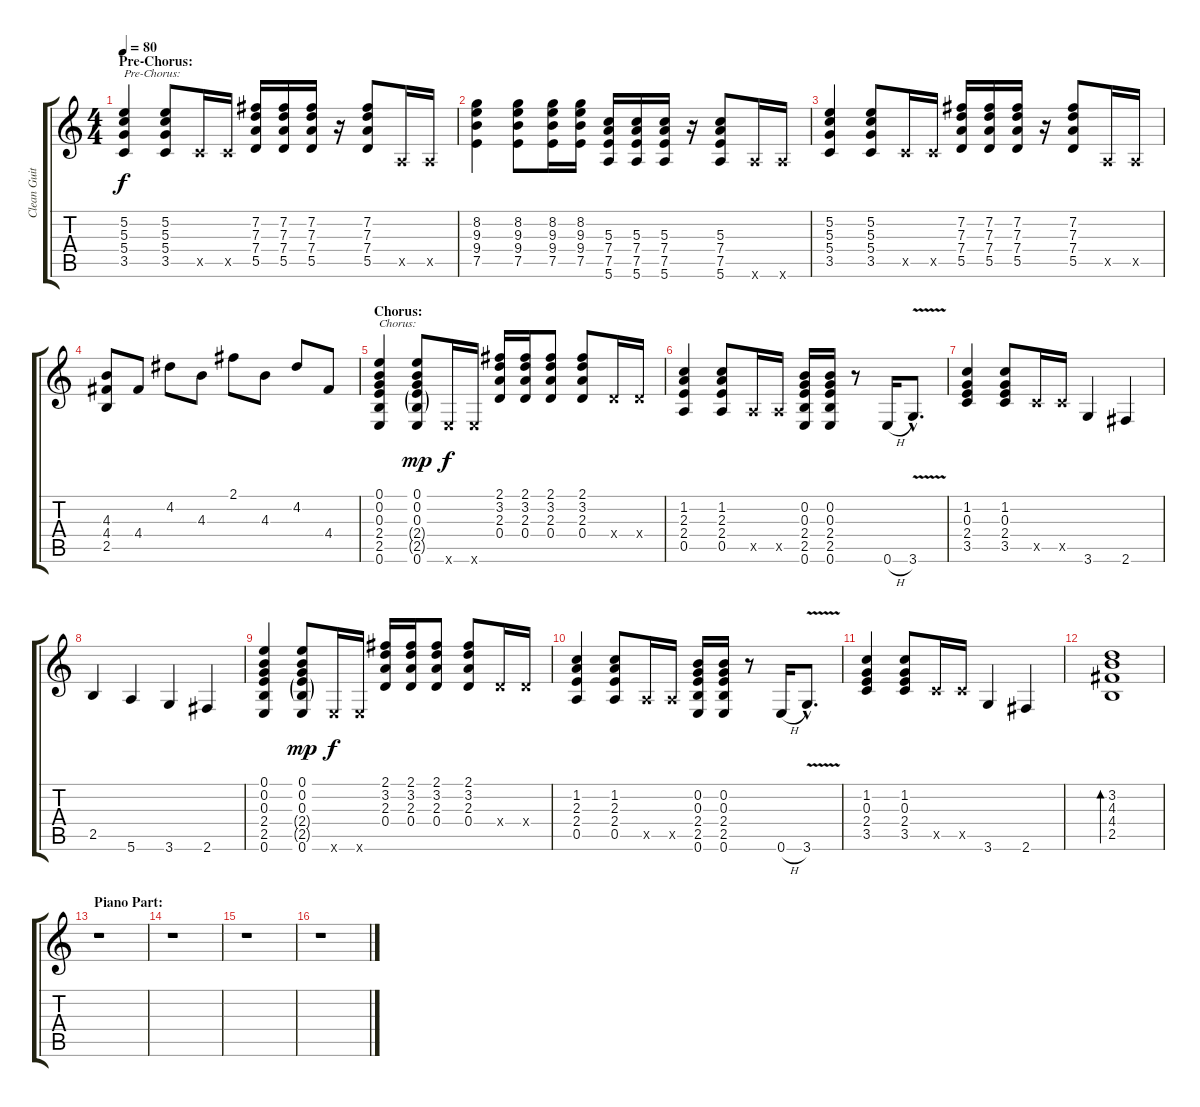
\track ("Clean Guitar" "Clean Guit") {instrument acousticguitarsteel}
\staff {score tabs}
\tuning (E4 B3 G3 D3 A2 E2) {hide}
\ts (4 4)
\section ("" "Pre-Chorus:")
\tempo 80
\clef g2
\ks c
(5.2 5.3 5.4 3.5).4{txt "Pre-Chorus:" dy f} (5.2 5.3 5.4 3.5).8 3.5{x}.16 3.5{x}.16 (7.2 7.3 7.4 5.5).16 (7.2 7.3 7.4 5.5).16 (7.2 7.3 7.4 5.5).16 r.16 (7.2 7.3 7.4 5.5).8 0.5{x}.16 0.5{x}.16 |
(8.2 9.3 9.4 7.5).4 (8.2 9.3 9.4 7.5).8 (8.2 9.3 9.4 7.5).16 (8.2 9.3 9.4 7.5).16 (5.3 7.4 7.5 5.6).16 (5.3 7.4 7.5 5.6).16 (5.3 7.4 7.5 5.6).16 r.16 (5.3 7.4 7.5 5.6).8 5.6{x}.16 5.6{x}.16 |
(5.2 5.3 5.4 3.5).4 (5.2 5.3 5.4 3.5).8 3.5{x}.16 3.5{x}.16 (7.2 7.3 7.4 5.5).16 (7.2 7.3 7.4 5.5).16 (7.2 7.3 7.4 5.5).16 r.16 (7.2 7.3 7.4 5.5).8 0.5{x}.16 0.5{x}.16 |
(4.3 4.4 2.5).8 4.4.8 4.2.8 4.3.8 2.1.8 4.3.8 4.2.8 4.4.8 |
\section ("" "Chorus:")
(0.1 0.2 0.3 2.4 2.5 0.6).4{txt "Chorus:"} (0.1 0.2 0.3 2.4{g} 2.5{g} 0.6).8{dy mp} 0.6{x}.16{dy f} 0.6{x}.16 (2.1 3.2 2.3 0.4).16 (2.1 3.2 2.3 0.4).16 (2.1 3.2 2.3 0.4).8 (2.1 3.2 2.3 0.4).8 0.4{x}.16 0.4{x}.16 |
(1.2 2.3 2.4 0.5).4 (1.2 2.3 2.4 0.5).8 0.5{x}.16 0.5{x}.16 (0.2 0.3 2.4 2.5 0.6).16 (0.2 0.3 2.4 2.5 0.6).16 r.8 0.6{h}.16 3.6{v hac}.8{d} |
(1.2 0.3 2.4 3.5).4 (1.2 0.3 2.4 3.5).8 3.5{x}.16 3.5{x}.16 3.6.4 2.6.4 |
2.5.4 5.6.4 3.6.4 2.6.4 |
(0.1 0.2 0.3 2.4 2.5 0.6).4 (0.1 0.2 0.3 2.4{g} 2.5{g} 0.6).8{dy mp} 0.6{x}.16{dy f} 0.6{x}.16 (2.1 3.2 2.3 0.4).16 (2.1 3.2 2.3 0.4).16 (2.1 3.2 2.3 0.4).8 (2.1 3.2 2.3 0.4).8 0.4{x}.16 0.4{x}.16 |
(1.2 2.3 2.4 0.5).4 (1.2 2.3 2.4 0.5).8 0.5{x}.16 0.5{x}.16 (0.2 0.3 2.4 2.5 0.6).16 (0.2 0.3 2.4 2.5 0.6).16 r.8 0.6{h}.16 3.6{v hac}.8{d} |
(1.2 0.3 2.4 3.5).4 (1.2 0.3 2.4 3.5).8 3.5{x}.16 3.5{x}.16 3.6.4 2.6.4 |
(3.2 4.3 4.4 2.5).1{bd 120} |
\section ("" "Piano Part:")
r.1 |
r.1 |
r.1 |
r.1
